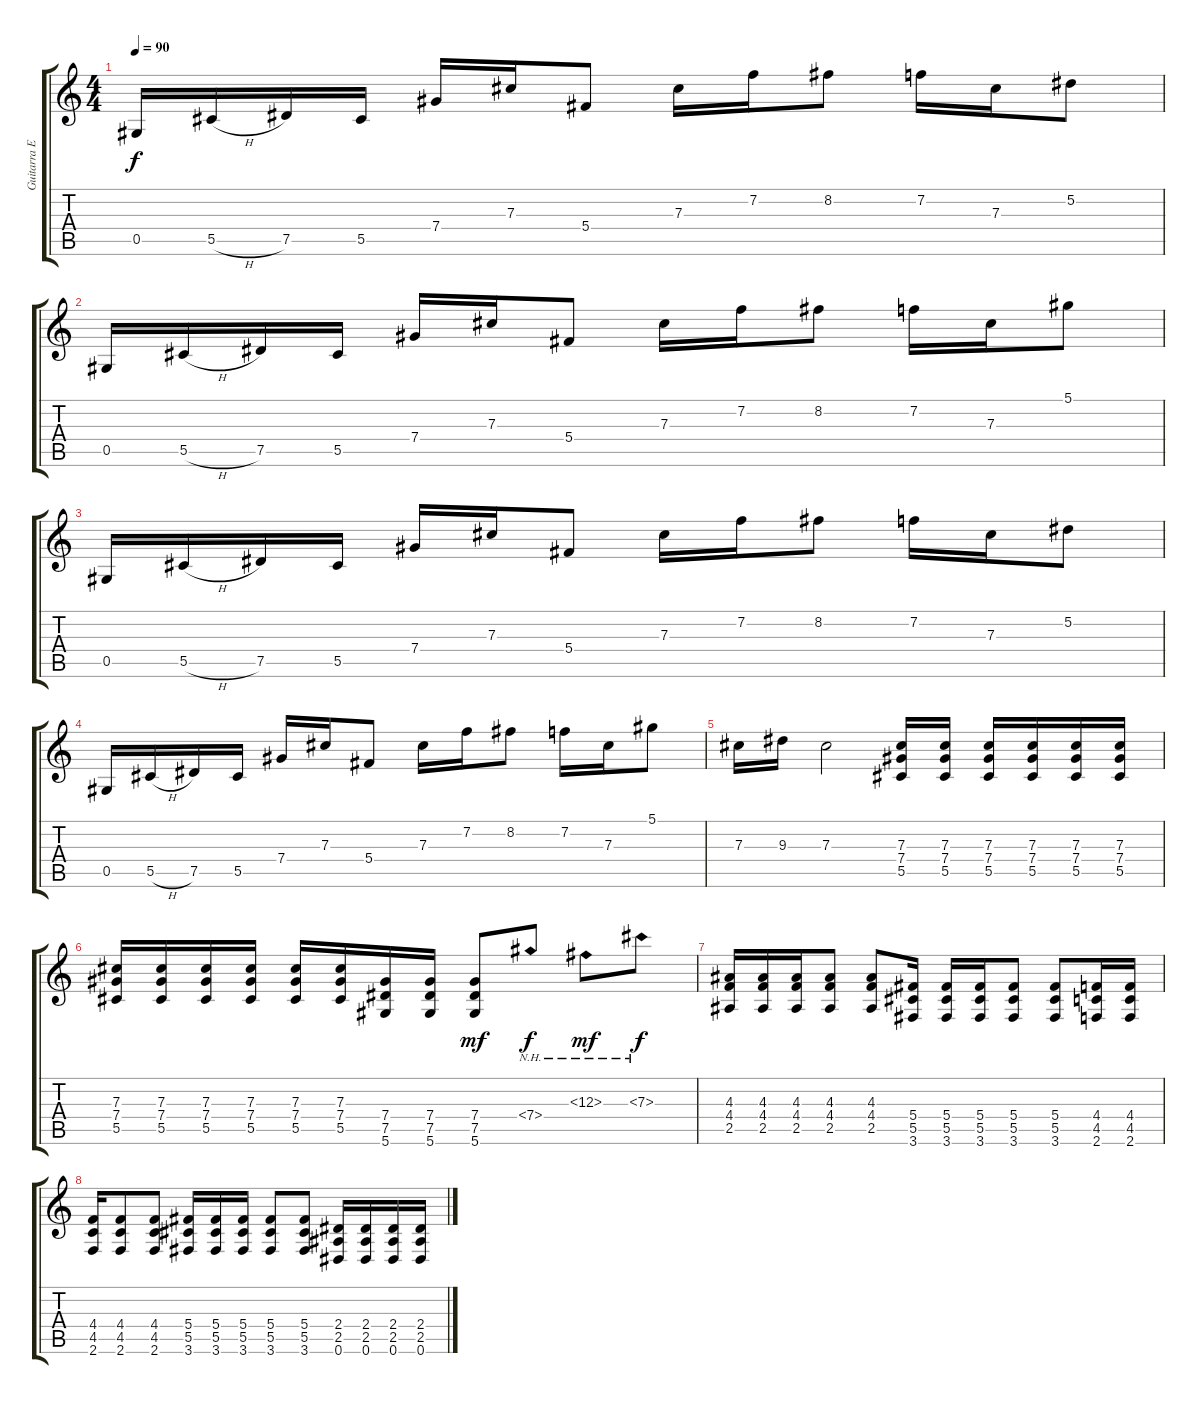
\track ("Guitarra Eb 1" "Guitarra E") {instrument distortionguitar}
\staff {score tabs}
\tuning (Eb4 Bb3 Gb3 Db3 Ab2 Eb2) {hide}
\ts (4 4)
\tempo 90
\clef g2
\ks c
0.5.16{dy f instrument distortionguitar} 5.5{h}.16 7.5.16 5.5.16 7.4.16 7.3.16 5.4.8 7.3.16 7.2.16 8.2.8 7.2.16 7.3.16 5.2.8 |
0.5.16 5.5{h}.16 7.5.16 5.5.16 7.4.16 7.3.16 5.4.8 7.3.16 7.2.16 8.2.8 7.2.16 7.3.16 5.1.8 |
0.5.16 5.5{h}.16 7.5.16 5.5.16 7.4.16 7.3.16 5.4.8 7.3.16 7.2.16 8.2.8 7.2.16 7.3.16 5.2.8 |
0.5.16 5.5{h}.16 7.5.16 5.5.16 7.4.16 7.3.16 5.4.8 7.3.16 7.2.16 8.2.8 7.2.16 7.3.16 5.1.8 |
7.3.16 9.3.16 7.3.2 (7.3 7.4 5.5).16{instrument electricguitarmuted} (7.3 7.4 5.5).16 (7.3 7.4 5.5).16 (7.3 7.4 5.5).16 (7.3 7.4 5.5).16 (7.3 7.4 5.5).16 |
(7.3 7.4 5.5).16 (7.3 7.4 5.5).16 (7.3 7.4 5.5).16 (7.3 7.4 5.5).16 (7.3 7.4 5.5).16 (7.3 7.4 5.5).16 (7.4 7.5 5.6).16{instrument distortionguitar} (7.4 7.5 5.6).16 (7.4 7.5 5.6).8{dy mf} 7.4{nh}.8{dy f} 6.3{nh}.8{dy mf} 7.3{nh}.8{dy f} |
(4.3 4.4 2.5).16{instrument electricguitarmuted} (4.3 4.4 2.5).16 (4.3 4.4 2.5).16 (4.3 4.4 2.5).8{instrument distortionguitar} (4.3 4.4 2.5).8{instrument distortionguitar} (5.4 5.5 3.6).16{instrument electricguitarmuted} (5.4 5.5 3.6).16 (5.4 5.5 3.6).16 (5.4 5.5 3.6).8{instrument distortionguitar} (5.4 5.5 3.6).8 (4.4 4.5 2.6).16{instrument electricguitarmuted} (4.4 4.5 2.6).16 |
(4.4 4.5 2.6).16 (4.4 4.5 2.6).8{instrument distortionguitar} (4.4 4.5 2.6).8 (5.4 5.5 3.6).16{instrument electricguitarmuted} (5.4 5.5 3.6).16 (5.4 5.5 3.6).16 (5.4 5.5 3.6).8{instrument distortionguitar} (5.4 5.5 3.6).8 (2.4 2.5 0.6).16 (2.4 2.5 0.6).16 (2.4 2.5 0.6).16 (2.4 2.5 0.6).16
